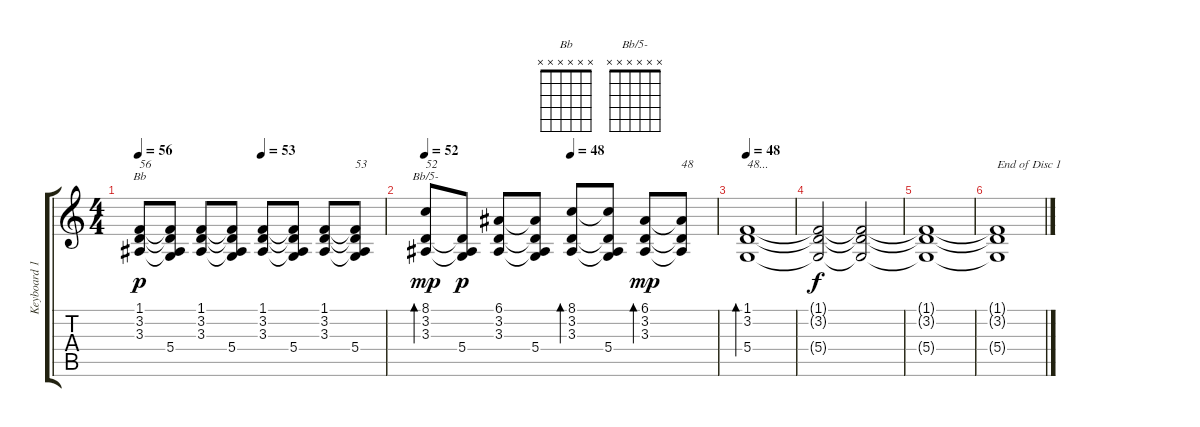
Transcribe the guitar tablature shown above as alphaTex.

\track ("Keyboard 1 (Rick) / Clocks L-1" "Keyboard 1") {instrument electricgrandpiano}
\staff {score tabs}
\tuning (E4 B3 G3 D3 A2 E2) {hide}
\chord ("Bb" x x x x x x)
\chord ("Bb/5-" x x x x x x)
\ts (4 4)
\tempo 56
\tempo (53 0.5)
\clef g2
\ks c
(1.1 3.2 3.3).8{ch "Bb" txt "56" dy p} (1.1{t} 3.2{t} 3.3{t} 5.4).8 (1.1 3.2 3.3).8 (1.1{t} 3.2{t} 3.3{t} 5.4).8 (1.1 3.2 3.3).8 (1.1{t} 3.2{t} 3.3{t} 5.4).8 (1.1 3.2 3.3).8 (1.1{t} 3.2{t} 3.3{t} 5.4).8{txt "53"} |
\tempo 52
\tempo (48 0.5)
(8.1 3.2 3.3).8{bd 30 ch "Bb/5-" txt "52" dy mp} (3.2{t} 3.3{t} 5.4).8{dy p} (6.1 3.2 3.3).8 (6.1{t} 3.2{t} 3.3{t} 5.4).8 (8.1 3.2 3.3).8{bd 120} (8.1{t} 3.2{t} 3.3{t} 5.4).8 (6.1 3.2 3.3).8{bd 60 dy mp} (6.1{t} 3.2{t} 3.3{t}).8{txt "48"} |
\tempo 48
(1.1 3.2 5.4).1{bd 60 txt "48..."} |
(1.1{t} 3.2{t} 5.4{t}).2{dy f} (1.1{t} 3.2{t} 5.4{t}).2 |
(1.1{t} 3.2{t} 5.4{t}).1 |
(1.1{t} 3.2{t} 5.4{t}).1{txt "End of Disc 1"}
